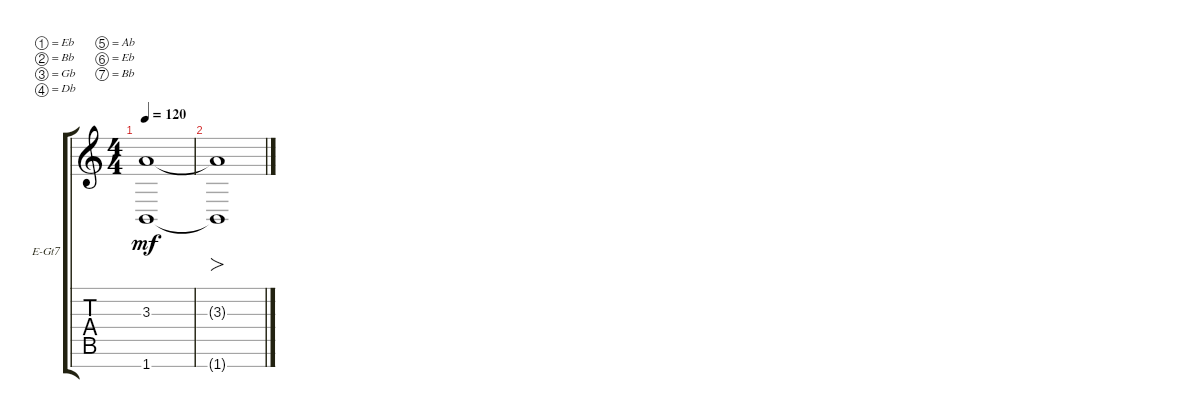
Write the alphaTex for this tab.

\bracketExtendMode groupsimilarinstruments
\firstSystemTrackNameOrientation horizontal
\otherSystemsTrackNameOrientation horizontal
\track ("left" "E-Gt7") {instrument distortionguitar}
\staff {score tabs}
\tuning (Eb4 Bb3 Gb3 Db3 Ab2 Eb2 Bb1)
\ts (4 4)
\tempo 120
\clef g2
\ks c
(3.3{t} 1.7{t}).1{dy mf} |
(1.7{t} 3.3{t}).1{fo}
